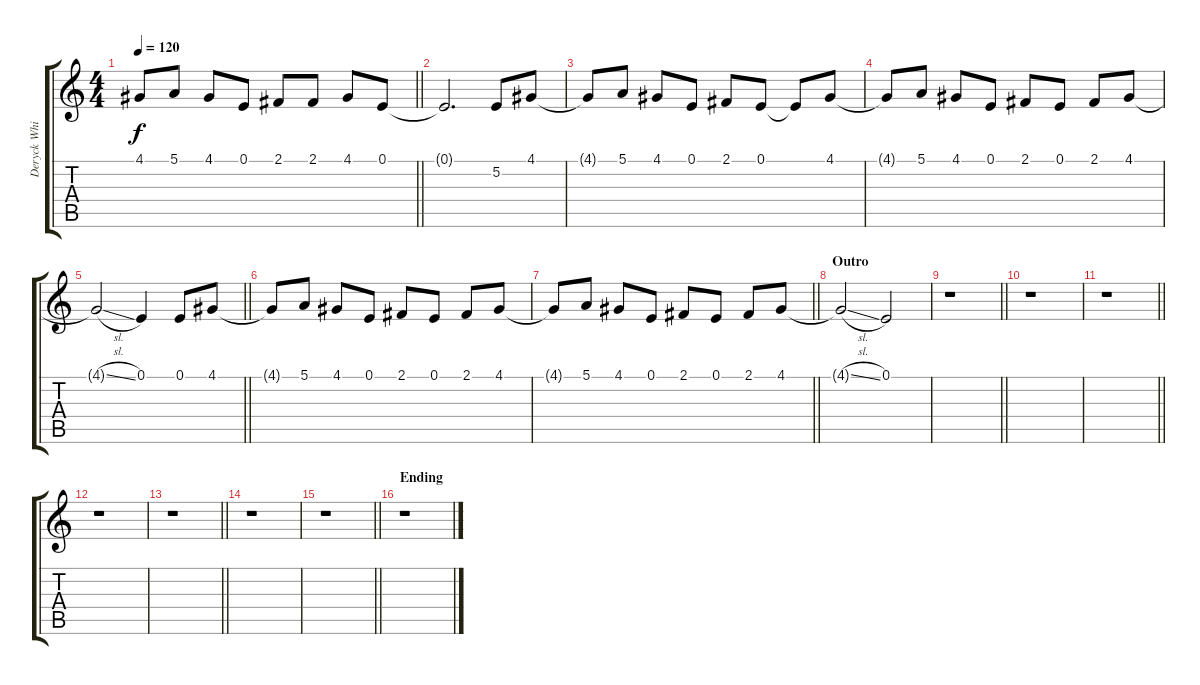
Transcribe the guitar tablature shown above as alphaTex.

\track ("Deryck Whibley" "Deryck Whi") {instrument lead6voice}
\staff {score tabs}
\tuning (E4 B3 G3 D3 A2 E2) {hide}
\ts (4 4)
\tempo 120
\clef g2
\barLineRight lightlight
\ks c
4.1{t}.8{dy f} 5.1.8 4.1.8 0.1.8 2.1.8 2.1.8 4.1.8 0.1.8 |
0.1{t}.2{d} 5.2.8 4.1.8 |
4.1{t}.8 5.1.8 4.1.8 0.1.8 2.1.8 0.1.8 0.1{t}.8 4.1.8 |
4.1{t}.8 5.1.8 4.1.8 0.1.8 2.1.8 0.1.8 2.1.8 4.1.8 |
\barLineRight lightlight
4.1{sl t}.2 0.1.4 0.1.8 4.1.8 |
4.1{t}.8 5.1.8 4.1.8 0.1.8 2.1.8 0.1.8 2.1.8 4.1.8 |
\barLineRight lightlight
4.1{t}.8 5.1.8 4.1.8 0.1.8 2.1.8 0.1.8 2.1.8 4.1.8 |
\section ("" "Outro")
4.1{sl t}.2 0.1.2 |
\barLineRight lightlight
r.1 |
r.1 |
\barLineRight lightlight
r.1 |
r.1 |
\barLineRight lightlight
r.1 |
r.1 |
\barLineRight lightlight
r.1 |
\section ("" "Ending")
r.1
